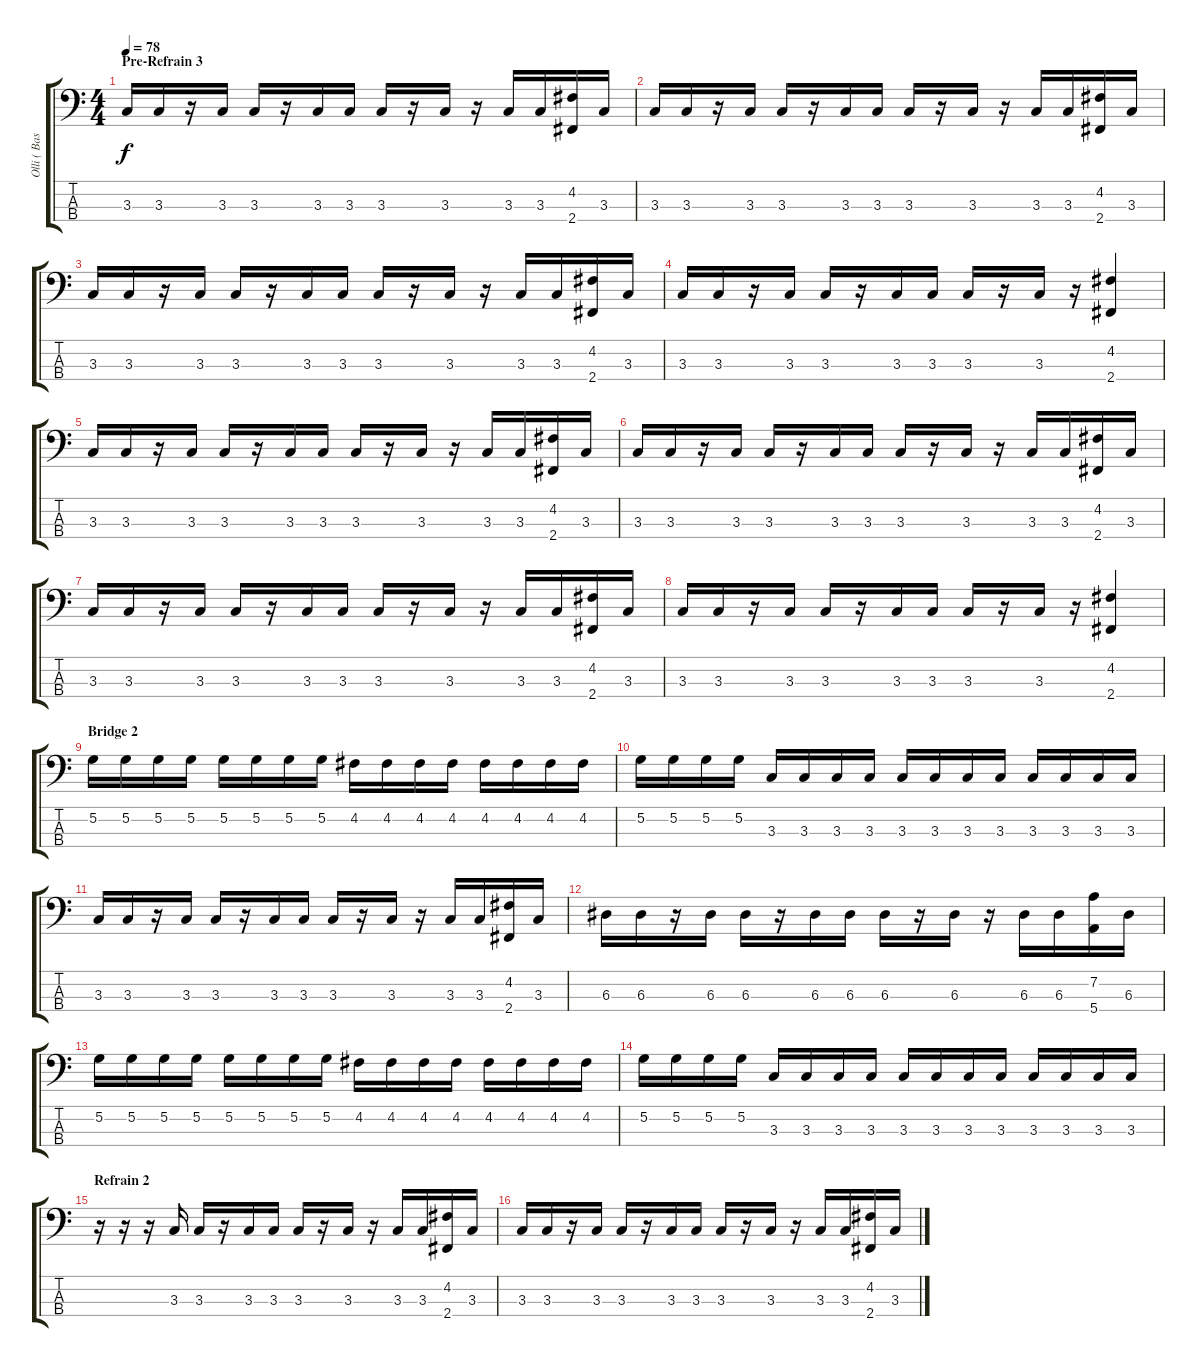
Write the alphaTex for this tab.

\track ("Olli ( Bass )" "Olli ( Bas") {instrument synthbass2}
\staff {score tabs}
\tuning (G2 D2 A1 E1) {hide}
\ts (4 4)
\section ("" "Pre-Refrain 3")
\tempo 78
\clef f4
\ks c
3.3.16{dy f} 3.3.16 r.16 3.3.16 3.3.16 r.16 3.3.16 3.3.16 3.3.16 r.16 3.3.16 r.16 3.3.16 3.3.16 (4.2 2.4).16 3.3.16 |
3.3.16 3.3.16 r.16 3.3.16 3.3.16 r.16 3.3.16 3.3.16 3.3.16 r.16 3.3.16 r.16 3.3.16 3.3.16 (4.2 2.4).16 3.3.16 |
3.3.16 3.3.16 r.16 3.3.16 3.3.16 r.16 3.3.16 3.3.16 3.3.16 r.16 3.3.16 r.16 3.3.16 3.3.16 (4.2 2.4).16 3.3.16 |
3.3.16 3.3.16 r.16 3.3.16 3.3.16 r.16 3.3.16 3.3.16 3.3.16 r.16 3.3.16 r.16 (4.2 2.4).4 |
3.3.16 3.3.16 r.16 3.3.16 3.3.16 r.16 3.3.16 3.3.16 3.3.16 r.16 3.3.16 r.16 3.3.16 3.3.16 (4.2 2.4).16 3.3.16 |
3.3.16 3.3.16 r.16 3.3.16 3.3.16 r.16 3.3.16 3.3.16 3.3.16 r.16 3.3.16 r.16 3.3.16 3.3.16 (4.2 2.4).16 3.3.16 |
3.3.16 3.3.16 r.16 3.3.16 3.3.16 r.16 3.3.16 3.3.16 3.3.16 r.16 3.3.16 r.16 3.3.16 3.3.16 (4.2 2.4).16 3.3.16 |
3.3.16 3.3.16 r.16 3.3.16 3.3.16 r.16 3.3.16 3.3.16 3.3.16 r.16 3.3.16 r.16 (4.2 2.4).4 |
\section ("" "Bridge 2")
5.2.16 5.2.16 5.2.16 5.2.16 5.2.16 5.2.16 5.2.16 5.2.16 4.2.16 4.2.16 4.2.16 4.2.16 4.2.16 4.2.16 4.2.16 4.2.16 |
5.2.16 5.2.16 5.2.16 5.2.16 3.3.16 3.3.16 3.3.16 3.3.16 3.3.16 3.3.16 3.3.16 3.3.16 3.3.16 3.3.16 3.3.16 3.3.16 |
3.3.16 3.3.16 r.16 3.3.16 3.3.16 r.16 3.3.16 3.3.16 3.3.16 r.16 3.3.16 r.16 3.3.16 3.3.16 (4.2 2.4).16 3.3.16 |
6.3.16 6.3.16 r.16 6.3.16 6.3.16 r.16 6.3.16 6.3.16 6.3.16 r.16 6.3.16 r.16 6.3.16 6.3.16 (7.2 5.4).16 6.3.16 |
5.2.16 5.2.16 5.2.16 5.2.16 5.2.16 5.2.16 5.2.16 5.2.16 4.2.16 4.2.16 4.2.16 4.2.16 4.2.16 4.2.16 4.2.16 4.2.16 |
5.2.16 5.2.16 5.2.16 5.2.16 3.3.16 3.3.16 3.3.16 3.3.16 3.3.16 3.3.16 3.3.16 3.3.16 3.3.16 3.3.16 3.3.16 3.3.16 |
\section ("" "Refrain 2")
r.16 r.16 r.16 3.3.16 3.3.16 r.16 3.3.16 3.3.16 3.3.16 r.16 3.3.16 r.16 3.3.16 3.3.16 (4.2 2.4).16 3.3.16 |
3.3.16 3.3.16 r.16 3.3.16 3.3.16 r.16 3.3.16 3.3.16 3.3.16 r.16 3.3.16 r.16 3.3.16 3.3.16 (4.2 2.4).16 3.3.16
